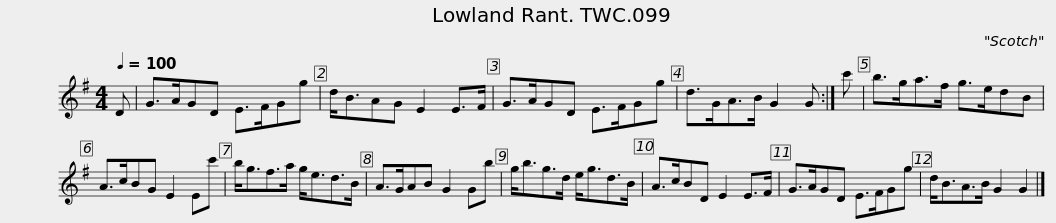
X:1
L:1/8
Q:1/4=100
M:4/4
I:linebreak $
K:G
V:1 treble
V:1
 D | G>AGD E>FGg | d<BAG E2 E>F | G>AGD E>FGg | d>GA>B G2 G :| %5
 c' |$ b>ga>f g>edB | A>cBG E2 Ec' | b<gf>a g<ed>B | A>GAB G2 Gb | %10
 g<bg>d e<gd>B |$ A>cBD E2 E>F | G>AGD E>FGg | d<BA>B G2 G2 |] %14
